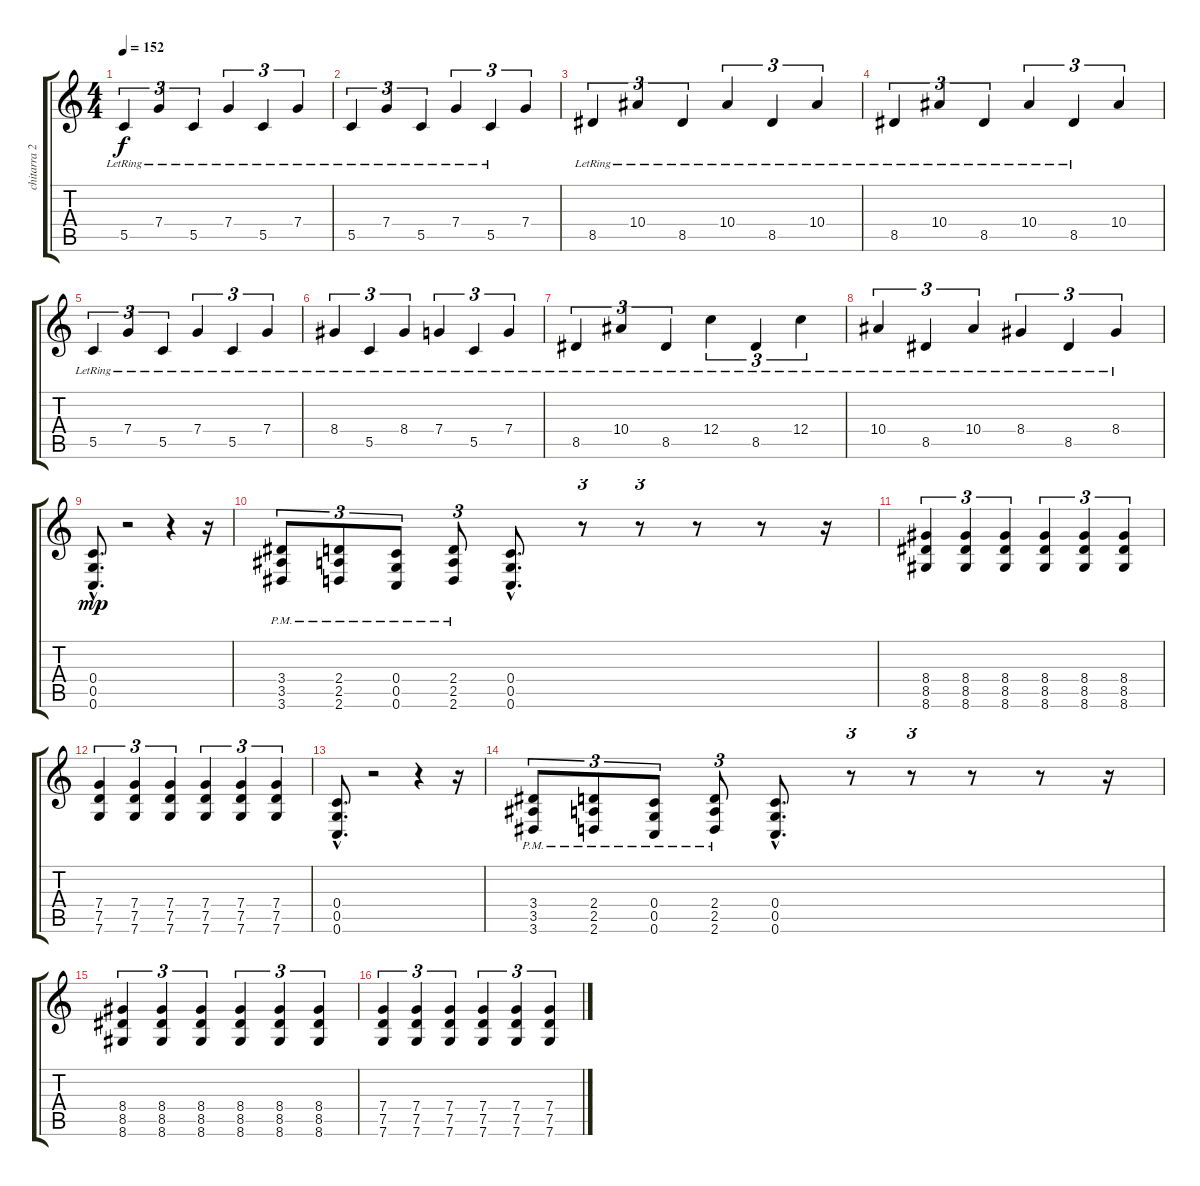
\track ("chitarra 2" "chitarra 2") {instrument electricguitarclean}
\staff {score tabs}
\tuning (D4 A3 F3 C3 G2 C2) {hide}
\ts (4 4)
\tempo 152
\clef g2
\ks c
5.5{lr}.4{tu (3 2) dy f instrument electricguitarclean} 7.4{lr}.4{tu (3 2)} 5.5{lr}.4{tu (3 2)} 7.4{lr}.4{tu (3 2)} 5.5{lr}.4{tu (3 2)} 7.4{lr}.4{tu (3 2)} |
5.5{lr}.4{tu (3 2)} 7.4{lr}.4{tu (3 2)} 5.5{lr}.4{tu (3 2)} 7.4{lr}.4{tu (3 2)} 5.5{lr}.4{tu (3 2)} 7.4.4{tu (3 2)} |
8.5{lr}.4{tu (3 2)} 10.4{lr}.4{tu (3 2)} 8.5{lr}.4{tu (3 2)} 10.4{lr}.4{tu (3 2)} 8.5{lr}.4{tu (3 2)} 10.4{lr}.4{tu (3 2)} |
8.5{lr}.4{tu (3 2)} 10.4{lr}.4{tu (3 2)} 8.5{lr}.4{tu (3 2)} 10.4{lr}.4{tu (3 2)} 8.5{lr}.4{tu (3 2)} 10.4.4{tu (3 2)} |
5.5{lr}.4{tu (3 2)} 7.4{lr}.4{tu (3 2)} 5.5{lr}.4{tu (3 2)} 7.4{lr}.4{tu (3 2)} 5.5{lr}.4{tu (3 2)} 7.4{lr}.4{tu (3 2)} |
8.4{lr}.4{tu (3 2)} 5.5{lr}.4{tu (3 2)} 8.4{lr}.4{tu (3 2)} 7.4{lr}.4{tu (3 2)} 5.5{lr}.4{tu (3 2)} 7.4{lr}.4{tu (3 2)} |
8.5{lr}.4{tu (3 2)} 10.4{lr}.4{tu (3 2)} 8.5{lr}.4{tu (3 2)} 12.4{lr}.4{tu (3 2)} 8.5{lr}.4{tu (3 2)} 12.4{lr}.4{tu (3 2)} |
10.4{lr}.4{tu (3 2)} 8.5{lr}.4{tu (3 2)} 10.4{lr}.4{tu (3 2)} 8.4{lr}.4{tu (3 2)} 8.5{lr}.4{tu (3 2)} 8.4{lr}.4{tu (3 2)} |
(0.4{hac} 0.5{hac} 0.6{hac}).8{d dy mp instrument distortionguitar} r.2 r.4 r.16 |
(3.4{pm} 3.5{pm} 3.6{pm}).8{tu (3 2)} (2.4 2.5{pm} 2.6{pm}).8{tu (3 2)} (0.4{pm} 0.5{pm} 0.6{pm}).8{tu (3 2)} (2.4{pm} 2.5{pm} 2.6{pm}).8{tu (3 2)} (0.4{hac} 0.5 0.6{hac}).8{d} r.8{tu (3 2)} r.8{tu (3 2)} r.8 r.8 r.16 |
(8.4 8.5 8.6).4{tu (3 2)} (8.4 8.5 8.6).4{tu (3 2)} (8.4 8.5 8.6).4{tu (3 2)} (8.4 8.5 8.6).4{tu (3 2)} (8.4 8.5 8.6).4{tu (3 2)} (8.4 8.5 8.6).4{tu (3 2)} |
(7.4 7.5 7.6).4{tu (3 2)} (7.4 7.5 7.6).4{tu (3 2)} (7.4 7.5 7.6).4{tu (3 2)} (7.4 7.5 7.6).4{tu (3 2)} (7.4 7.5 7.6).4{tu (3 2)} (7.4 7.5 7.6).4{tu (3 2)} |
(0.4{hac} 0.5{hac} 0.6{hac}).8{d} r.2 r.4 r.16 |
(3.4{pm} 3.5{pm} 3.6{pm}).8{tu (3 2)} (2.4 2.5{pm} 2.6{pm}).8{tu (3 2)} (0.4{pm} 0.5{pm} 0.6{pm}).8{tu (3 2)} (2.4{pm} 2.5{pm} 2.6{pm}).8{tu (3 2)} (0.4{hac} 0.5 0.6{hac}).8{d} r.8{tu (3 2)} r.8{tu (3 2)} r.8 r.8 r.16 |
(8.4 8.5 8.6).4{tu (3 2)} (8.4 8.5 8.6).4{tu (3 2)} (8.4 8.5 8.6).4{tu (3 2)} (8.4 8.5 8.6).4{tu (3 2)} (8.4 8.5 8.6).4{tu (3 2)} (8.4 8.5 8.6).4{tu (3 2)} |
(7.4 7.5 7.6).4{tu (3 2)} (7.4 7.5 7.6).4{tu (3 2)} (7.4 7.5 7.6).4{tu (3 2)} (7.4 7.5 7.6).4{tu (3 2)} (7.4 7.5 7.6).4{tu (3 2)} (7.4 7.5 7.6).4{tu (3 2)}
